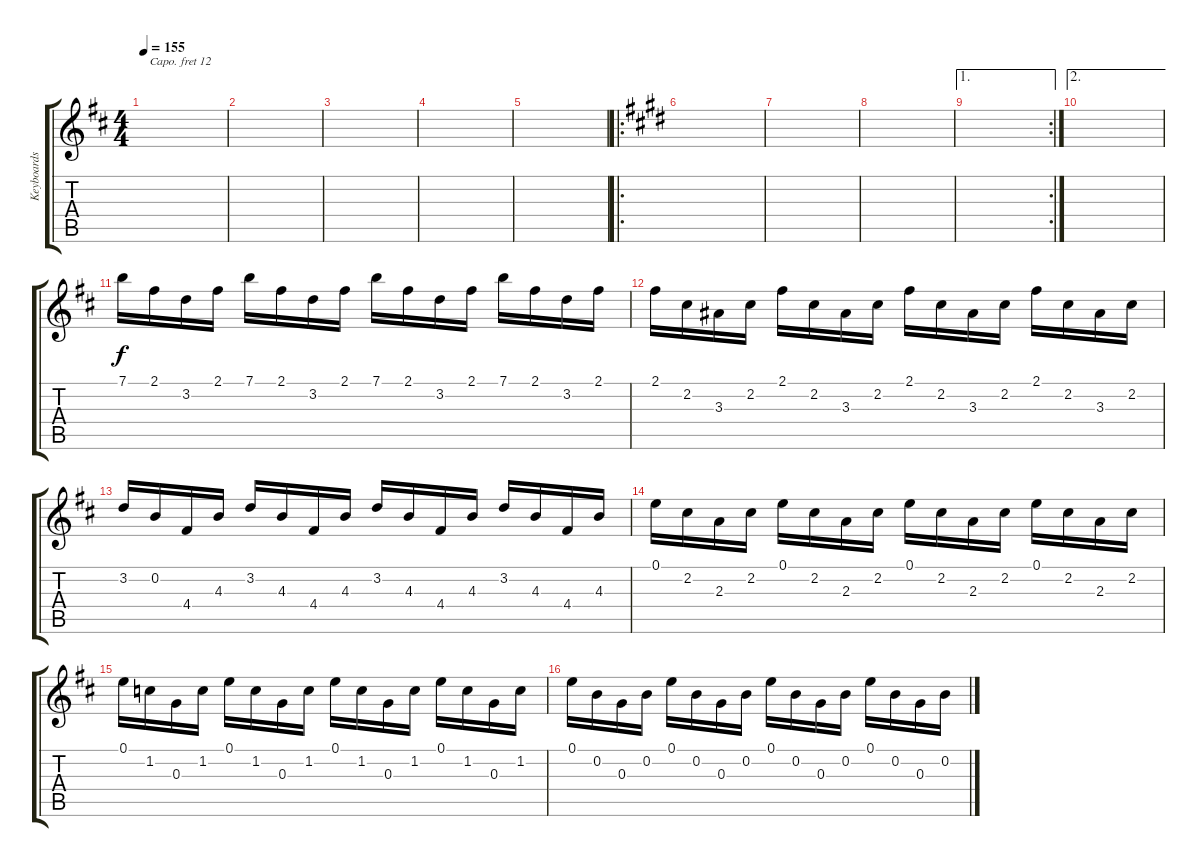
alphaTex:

\track ("Keyboards" "Keyboards") {instrument acousticgrandpiano}
\staff {score tabs}
\capo 12
\tuning (E4 B3 G3 D3 A2 E2) {hide}
\ts (4 4)
\tempo 155
\clef g2
\ks d
|
|
|
|
|
\ro
\ks e
|
|
|
\ae 1
\rc 2
|
\ae 2
|
\ks d
7.1.16 2.1.16 3.2.16 2.1.16 7.1.16 2.1.16 3.2.16 2.1.16 7.1.16 2.1.16 3.2.16 2.1.16 7.1.16 2.1.16 3.2.16 2.1.16 |
2.1.16 2.2.16 3.3.16 2.2.16 2.1.16 2.2.16 3.3.16 2.2.16 2.1.16 2.2.16 3.3.16 2.2.16 2.1.16 2.2.16 3.3.16 2.2.16 |
3.2.16 0.2.16 4.4.16 4.3.16 3.2.16 4.3.16 4.4.16 4.3.16 3.2.16 4.3.16 4.4.16 4.3.16 3.2.16 4.3.16 4.4.16 4.3.16 |
0.1.16 2.2.16 2.3.16 2.2.16 0.1.16 2.2.16 2.3.16 2.2.16 0.1.16 2.2.16 2.3.16 2.2.16 0.1.16 2.2.16 2.3.16 2.2.16 |
0.1.16 1.2.16 0.3.16 1.2.16 0.1.16 1.2.16 0.3.16 1.2.16 0.1.16 1.2.16 0.3.16 1.2.16 0.1.16 1.2.16 0.3.16 1.2.16 |
0.1.16 0.2.16 0.3.16 0.2.16 0.1.16 0.2.16 0.3.16 0.2.16 0.1.16 0.2.16 0.3.16 0.2.16 0.1.16 0.2.16 0.3.16 0.2.16
